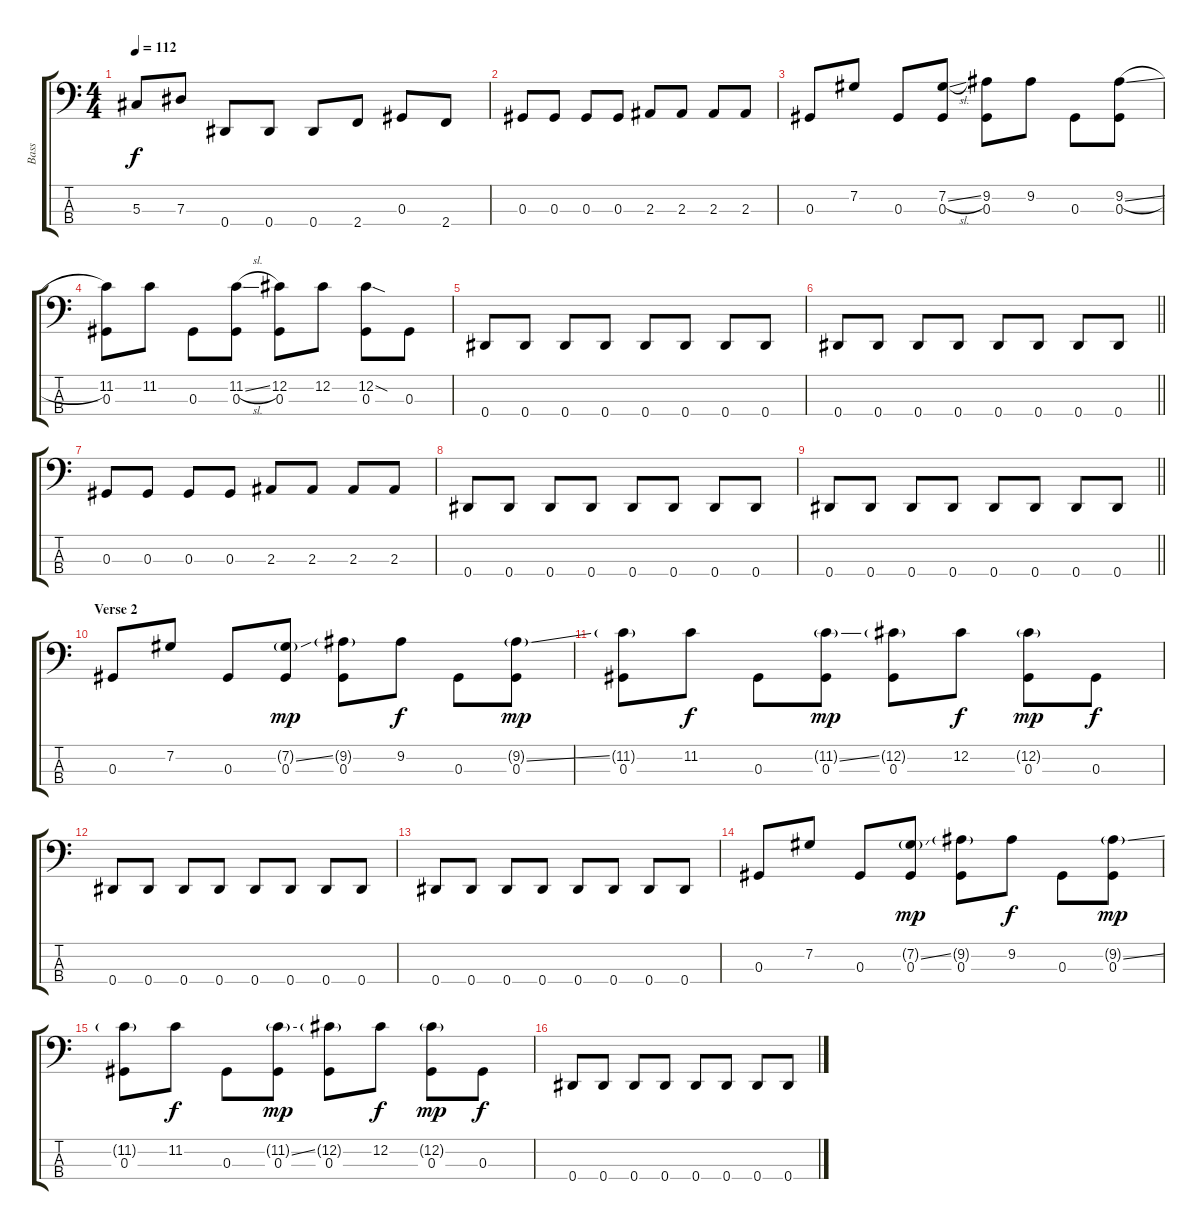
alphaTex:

\track ("Bass" "Bass") {instrument electricbassfinger}
\staff {score tabs}
\tuning (Gb2 Db2 Ab1 Eb1) {hide}
\ts (4 4)
\tempo 112
\clef f4
\ks c
5.3{t}.8{dy f} 7.3.8 0.4.8 0.4.8 0.4.8 2.4.8 0.3.8 2.4.8 |
0.3.8 0.3.8 0.3.8 0.3.8 2.3.8 2.3.8 2.3.8 2.3.8 |
0.3.8 7.2.8 0.3.8 (7.2{sl} 0.3).8 (9.2 0.3).8 9.2.8 0.3.8 (9.2{sl} 0.3).8 |
(11.2 0.3).8 11.2.8 0.3.8 (11.2{sl} 0.3).8 (12.2 0.3).8 12.2.8 (12.2{sod} 0.3).8 0.3.8 |
0.4.8 0.4.8 0.4.8 0.4.8 0.4.8 0.4.8 0.4.8 0.4.8 |
\barLineRight lightlight
0.4.8 0.4.8 0.4.8 0.4.8 0.4.8 0.4.8 0.4.8 0.4.8 |
0.3.8 0.3.8 0.3.8 0.3.8 2.3.8 2.3.8 2.3.8 2.3.8 |
0.4.8 0.4.8 0.4.8 0.4.8 0.4.8 0.4.8 0.4.8 0.4.8 |
\barLineRight lightlight
0.4.8 0.4.8 0.4.8 0.4.8 0.4.8 0.4.8 0.4.8 0.4.8 |
\section ("" "Verse 2")
0.3.8 7.2.8 0.3.8 (7.2{ss g} 0.3).8{dy mp} (9.2{g} 0.3).8 9.2.8{dy f} 0.3.8 (9.2{ss g} 0.3).8{dy mp} |
(11.2{g} 0.3).8 11.2.8{dy f} 0.3.8 (11.2{ss g} 0.3).8{dy mp} (12.2{g} 0.3).8 12.2.8{dy f} (12.2{g} 0.3).8{dy mp} 0.3.8{dy f} |
0.4.8 0.4.8 0.4.8 0.4.8 0.4.8 0.4.8 0.4.8 0.4.8 |
0.4.8 0.4.8 0.4.8 0.4.8 0.4.8 0.4.8 0.4.8 0.4.8 |
0.3.8 7.2.8 0.3.8 (7.2{ss g} 0.3).8{dy mp} (9.2{g} 0.3).8 9.2.8{dy f} 0.3.8 (9.2{ss g} 0.3).8{dy mp} |
(11.2{g} 0.3).8 11.2.8{dy f} 0.3.8 (11.2{ss g} 0.3).8{dy mp} (12.2{g} 0.3).8 12.2.8{dy f} (12.2{g} 0.3).8{dy mp} 0.3.8{dy f} |
0.4.8 0.4.8 0.4.8 0.4.8 0.4.8 0.4.8 0.4.8 0.4.8
